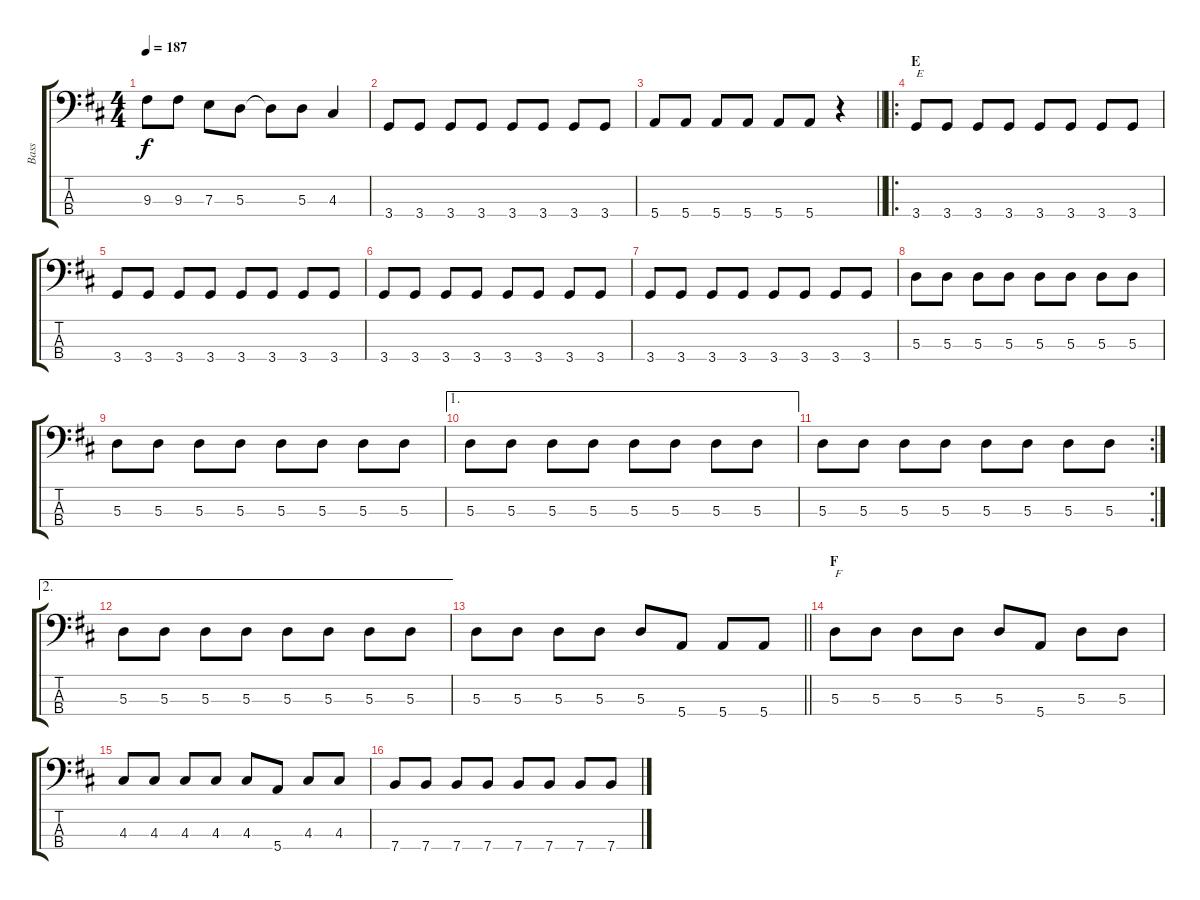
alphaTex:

\track ("Bass" "Bass") {instrument overdrivenguitar}
\staff {score tabs}
\tuning (G2 D2 A1 E1) {hide}
\ts (4 4)
\tempo 187
\clef f4
\ks d
9.3.8{dy f} 9.3.8 7.3.8 5.3.8 5.3{t}.8 5.3.8 4.3.4 |
3.4.8 3.4.8 3.4.8 3.4.8 3.4.8 3.4.8 3.4.8 3.4.8 |
\barLineRight lightlight
5.4.8 5.4.8 5.4.8 5.4.8 5.4.8 5.4.8 r.4 |
\ro
\section ("" "E")
3.4.8{txt "E"} 3.4.8 3.4.8 3.4.8 3.4.8 3.4.8 3.4.8 3.4.8 |
3.4.8 3.4.8 3.4.8 3.4.8 3.4.8 3.4.8 3.4.8 3.4.8 |
3.4.8 3.4.8 3.4.8 3.4.8 3.4.8 3.4.8 3.4.8 3.4.8 |
3.4.8 3.4.8 3.4.8 3.4.8 3.4.8 3.4.8 3.4.8 3.4.8 |
5.3.8 5.3.8 5.3.8 5.3.8 5.3.8 5.3.8 5.3.8 5.3.8 |
5.3.8 5.3.8 5.3.8 5.3.8 5.3.8 5.3.8 5.3.8 5.3.8 |
\ae 1
5.3.8 5.3.8 5.3.8 5.3.8 5.3.8 5.3.8 5.3.8 5.3.8 |
\rc 2
5.3.8 5.3.8 5.3.8 5.3.8 5.3.8 5.3.8 5.3.8 5.3.8 |
\ae 2
5.3.8 5.3.8 5.3.8 5.3.8 5.3.8 5.3.8 5.3.8 5.3.8 |
\barLineRight lightlight
5.3.8 5.3.8 5.3.8 5.3.8 5.3.8 5.4.8 5.4.8 5.4.8 |
\section ("" "F")
5.3.8{txt "F"} 5.3.8 5.3.8 5.3.8 5.3.8 5.4.8 5.3.8 5.3.8 |
4.3.8 4.3.8 4.3.8 4.3.8 4.3.8 5.4.8 4.3.8 4.3.8 |
7.4.8 7.4.8 7.4.8 7.4.8 7.4.8 7.4.8 7.4.8 7.4.8
